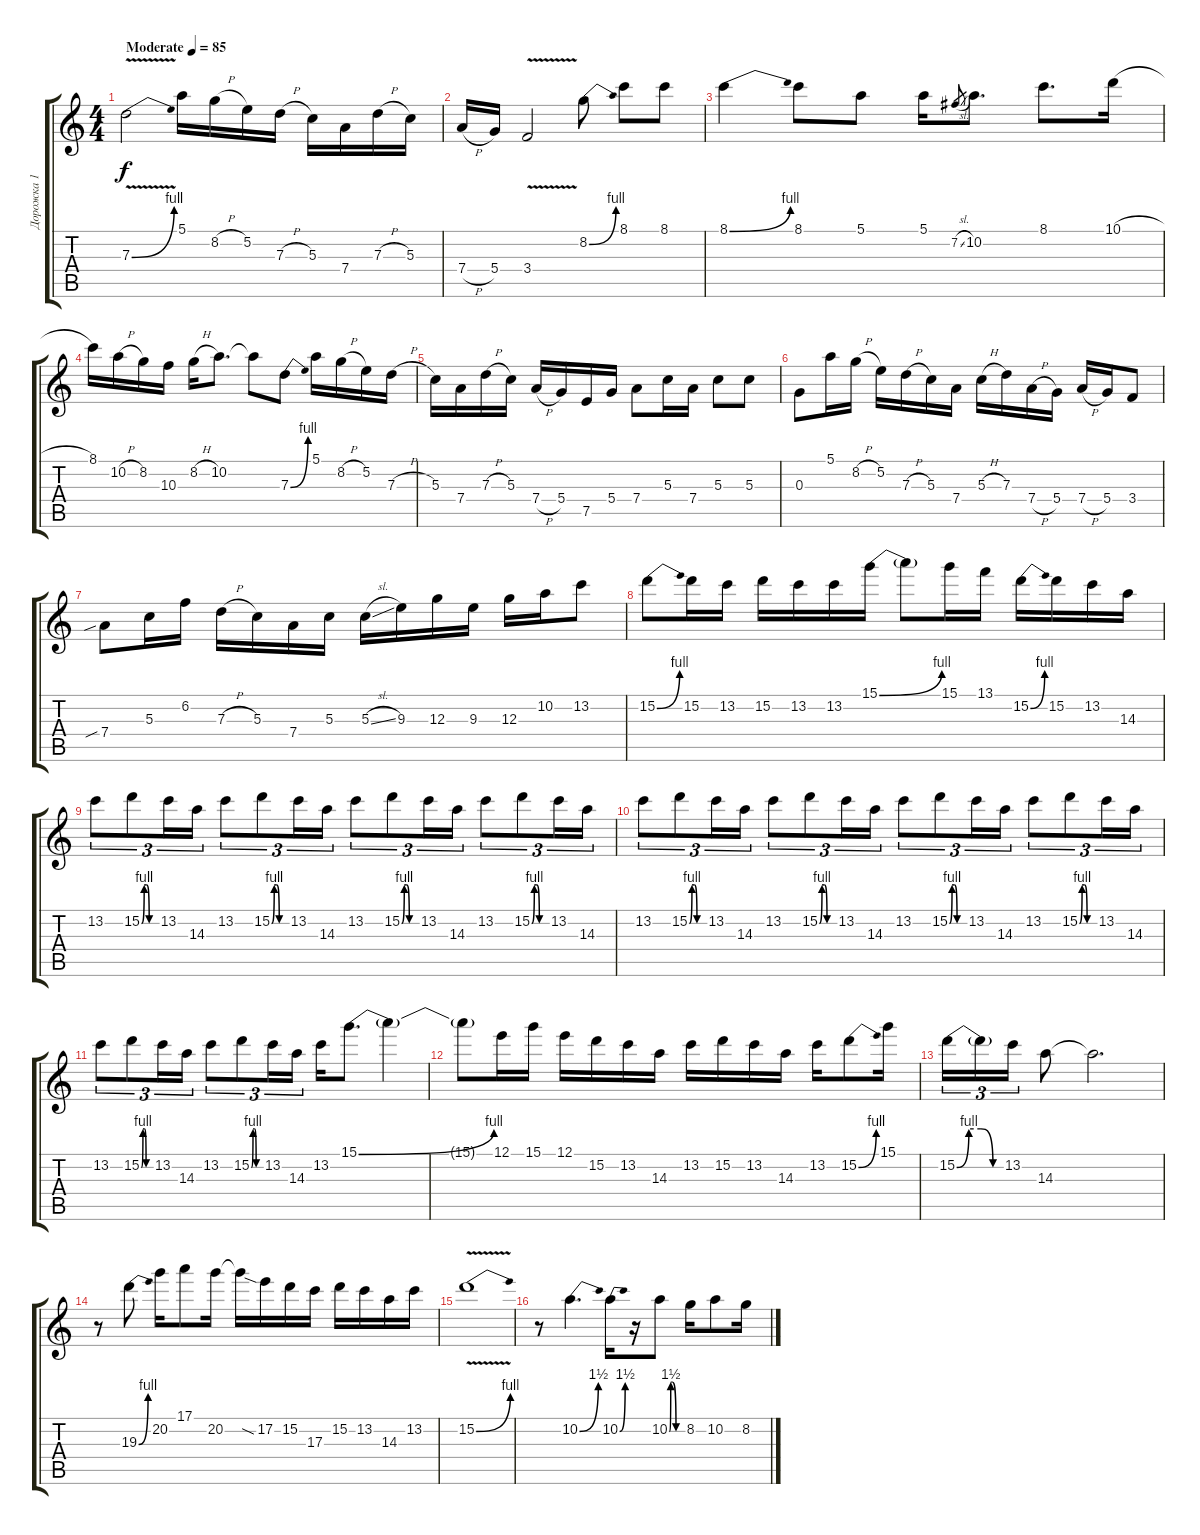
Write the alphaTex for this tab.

\track ("Дорожка 1" "Дорожка 1") {instrument overdrivenguitar}
\staff {score tabs}
\tuning (E4 B3 G3 D3 A2 E2) {hide}
\ts (4 4)
\tempo (85 "Moderate")
\clef g2
\ks c
7.3{be (bend 0 0 60 4) v}.2{dy f instrument overdrivenguitar} 5.1.16 8.2{h}.16 5.2.16 7.3{h}.16 5.3.16 7.4.16 7.3{h}.16 5.3.16 |
7.4{h}.16 5.4.16 3.4{v}.2 8.2{be (bend 0 0 60 4)}.8 8.1.8 8.1.8 |
8.1{be (bend 0 0 60 4)}.4 8.1.8 5.1.8 5.1.16 7.2{sl}.8{gr} 10.2.8{d} 8.1.8{d} 10.1{h}.16 |
8.1.16 10.2{h}.16 8.2.16 10.3.16 8.2{h}.16 10.2.8{d} 10.2{t}.8 7.3{be (bend 0 0 60 4)}.8 5.1.16 8.2{h}.16 5.2.16 7.3{h}.16 |
5.3.16 7.4.16 7.3{h}.16 5.3.16 7.4{h}.16 5.4.16 7.5.16 5.4.16 7.4.8 5.3.16 7.4.16 5.3.8 5.3.8 |
0.3.8 5.1.16 8.2{h}.16 5.2.16 7.3{h}.16 5.3.16 7.4.16 5.3{h}.16 7.3.16 7.4{h}.16 5.4.16 7.4{h}.16 5.4.16 3.4.8 |
7.4{sib}.8 5.3.16 6.2.16 7.3{h}.16 5.3.16 7.4.16 5.3.16 5.3{sl}.16 9.3.16 12.3.16 9.3.16 12.3.16 10.2.16 13.2.8 |
15.2{be (bend 0 0 60 4)}.8 15.2.16 13.2.16 15.2.16 13.2.16 13.2.16 15.1{be (bend 0 0 60 4)}.16 15.1{t}.8 15.1.16 13.1.16 15.2{be (bend 0 0 60 4)}.16 15.2.16 13.2.16 14.3.16 |
13.2.8{tu (3 2)} 15.2{be (custom 0 0 10 4 20 4 30 0 60 0)}.8{tu (3 2)} 13.2.16{tu (3 2)} 14.3.16{tu (3 2)} 13.2.8{tu (3 2)} 15.2{be (custom 0 0 10 4 20 4 30 0 60 0)}.8{tu (3 2)} 13.2.16{tu (3 2)} 14.3.16{tu (3 2)} 13.2.8{tu (3 2)} 15.2{be (custom 0 0 10 4 20 4 30 0 60 0)}.8{tu (3 2)} 13.2.16{tu (3 2)} 14.3.16{tu (3 2)} 13.2.8{tu (3 2)} 15.2{be (custom 0 0 10 4 20 4 30 0 60 0)}.8{tu (3 2)} 13.2.16{tu (3 2)} 14.3.16{tu (3 2)} |
13.2.8{tu (3 2)} 15.2{be (custom 0 0 10 4 20 4 30 0 60 0)}.8{tu (3 2)} 13.2.16{tu (3 2)} 14.3.16{tu (3 2)} 13.2.8{tu (3 2)} 15.2{be (custom 0 0 10 4 20 4 30 0 60 0)}.8{tu (3 2)} 13.2.16{tu (3 2)} 14.3.16{tu (3 2)} 13.2.8{tu (3 2)} 15.2{be (custom 0 0 10 4 20 4 30 0 60 0)}.8{tu (3 2)} 13.2.16{tu (3 2)} 14.3.16{tu (3 2)} 13.2.8{tu (3 2)} 15.2{be (custom 0 0 10 4 20 4 30 0 60 0)}.8{tu (3 2)} 13.2.16{tu (3 2)} 14.3.16{tu (3 2)} |
13.2.8{tu (3 2)} 15.2{be (custom 0 0 10 4 20 4 30 0 60 0)}.8{tu (3 2)} 13.2.16{tu (3 2)} 14.3.16{tu (3 2)} 13.2.8{tu (3 2)} 15.2{be (custom 0 0 10 4 20 4 30 0 60 0)}.8{tu (3 2)} 13.2.16{tu (3 2)} 14.3.16{tu (3 2)} 13.2.16 15.1{be (bend 0 0 60 4)}.8{d} 15.1{t}.4 |
15.1{t}.8 12.1.16 15.1.16 12.1.16 15.2.16 13.2.16 14.3.16 13.2.16 15.2.16 13.2.16 14.3.16 13.2.16 15.2{be (bend 0 0 60 4)}.8 15.1.16 |
15.2{be (custom 0 0 15 4 30 4 45 0 60 0)}.16{tu (3 2)} 15.2{t}.16{tu (3 2)} 13.2.16{tu (3 2)} 14.3.8 14.3{t}.2{d} |
r.8 19.3{be (bend 0 0 60 4)}.8 20.2.16 17.1.8 20.2.16 20.2{t}.16 17.2{sia}.16 15.2.16 17.3.16 15.2.16 13.2.16 14.3.16 13.2.16 |
15.2{be (bend 0 0 60 4) v}.1 |
r.8 10.2{be (bend 0 0 60 6)}.4{d} 10.2{be (bend 0 0 60 6)}.16 r.16 10.2{be (custom 0 0 6 6 10 6 14 6 30 0 60 0)}.8 8.2.16 10.2.8 8.2{sl}.16
